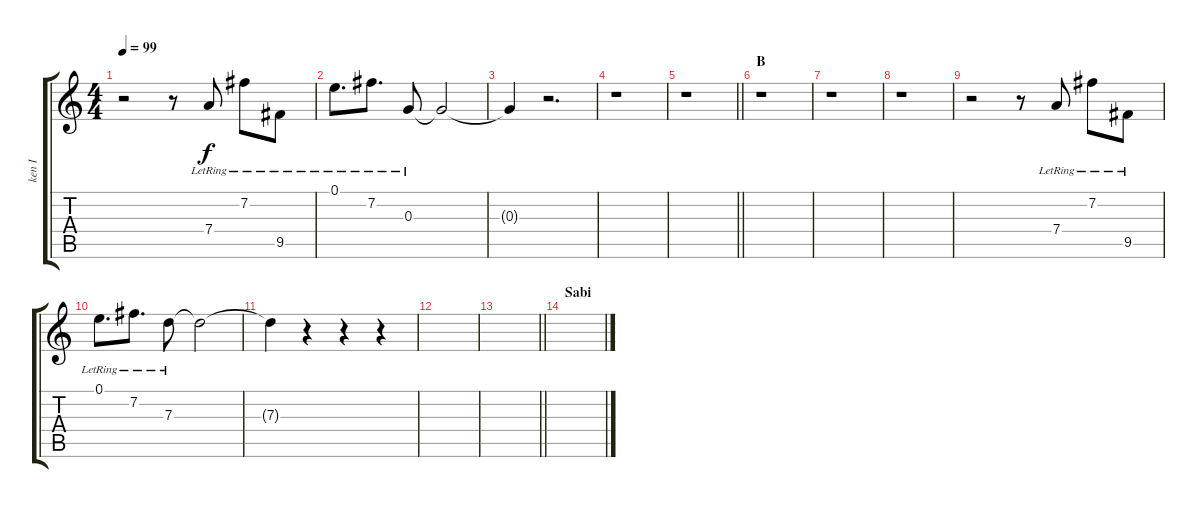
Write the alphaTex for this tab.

\track ("ken I" "ken I") {instrument electricguitarclean}
\staff {score tabs}
\tuning (E4 B3 G3 D3 A2 E2) {hide}
\ts (4 4)
\tempo 99
\clef g2
\ks c
r.2{dy f} r.8 7.4{lr}.8 7.2{lr}.8 9.5{lr}.8 |
0.1{lr}.8{d} 7.2{lr}.8{d} 0.3{lr}.8 0.3{t}.2 |
0.3{t}.4 r.2{d} |
r.1 |
\barLineRight lightlight
r.1 |
\section ("" "B")
r.1 |
r.1 |
r.1 |
r.2 r.8 7.4{lr}.8 7.2{lr}.8 9.5{lr}.8 |
0.1{lr}.8{d} 7.2{lr}.8{d} 7.3{lr}.8 7.3{t}.2 |
7.3{t}.4 r.4 r.4 r.4 |
|
\barLineRight lightlight
|
\section ("" "Sabi")
